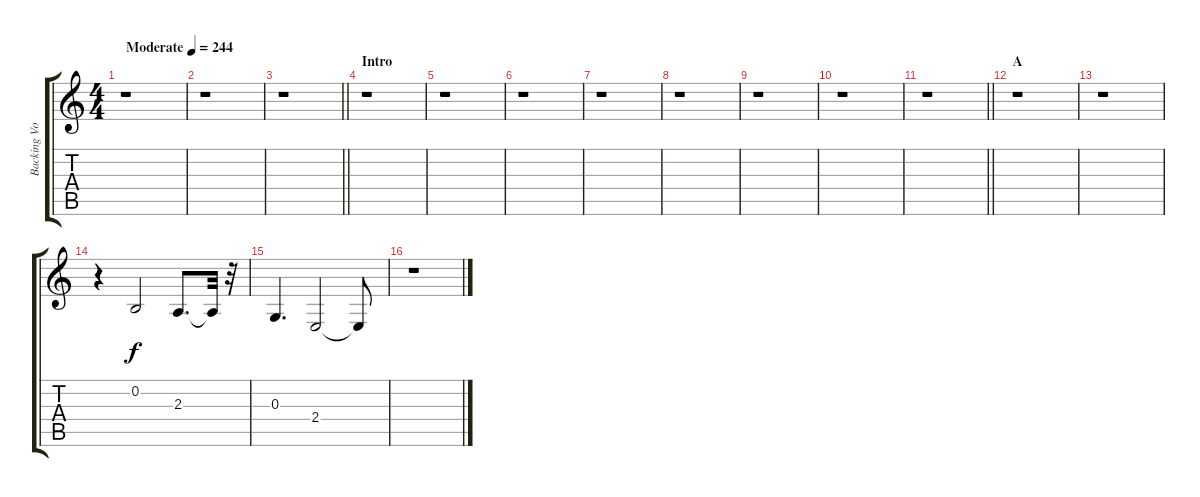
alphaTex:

\track ("Backing Vocal" "Backing Vo") {instrument pad1newage}
\staff {score tabs}
\tuning (E4 B3 G3 D3 A2 E2) {hide}
\ts (4 4)
\tempo (244 "Moderate")
\clef g2
\ks c
r.1{dy f instrument pad1newage} |
r.1 |
\barLineRight lightlight
r.1 |
\section ("" "Intro")
r.1 |
r.1 |
r.1 |
r.1 |
r.1 |
r.1 |
r.1 |
\barLineRight lightlight
r.1 |
\section ("" "A")
r.1 |
r.1 |
r.4 0.2.2 2.3.8{d} 2.3{t}.32 r.32 |
0.3.4{d} 2.4.2 2.4{t}.8 |
r.1
